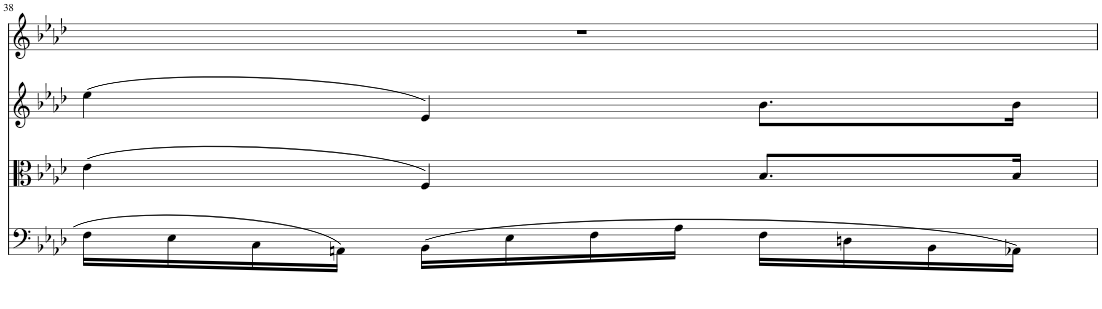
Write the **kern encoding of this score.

**kern	**kern	**kern	**kern
*part4	*part3	*part2	*part1
*staff4	*staff3	*staff2	*staff1
*I"Piano	*I"Piano	*I"Piano	*I"Piano
*I'Pno	*I'Pno	*I'Pno	*I'Pno
!!LO:PB:g=z
*clefF4	*clefC3	*clefG2	*clefG2
*k[b-e-a-d-]	*k[b-e-a-d-]	*k[b-e-a-d-]	*k[b-e-a-d-]
*M3/4	*M3/4	*M3/4	*M3/4
=38	=38	=38	=38
16F\LL	(4e-\	(4ee-\	2.r
16E-\	.	.	.
16C\	.	.	.
16AAn\JJ	.	.	.
(16BB-\LL	4F/)	4e-/)	.
16E-\	.	.	.
16F\	.	.	.
16A-\JJ	.	.	.
16F\LL	8.B-/L	8.b-\L	.
16Dn\	.	.	.
16BB-\	.	.	.
16AA-X\JJ)	16B-/Jk	16b-\Jk	.
=	=	=	=
*-	*-	*-	*-
